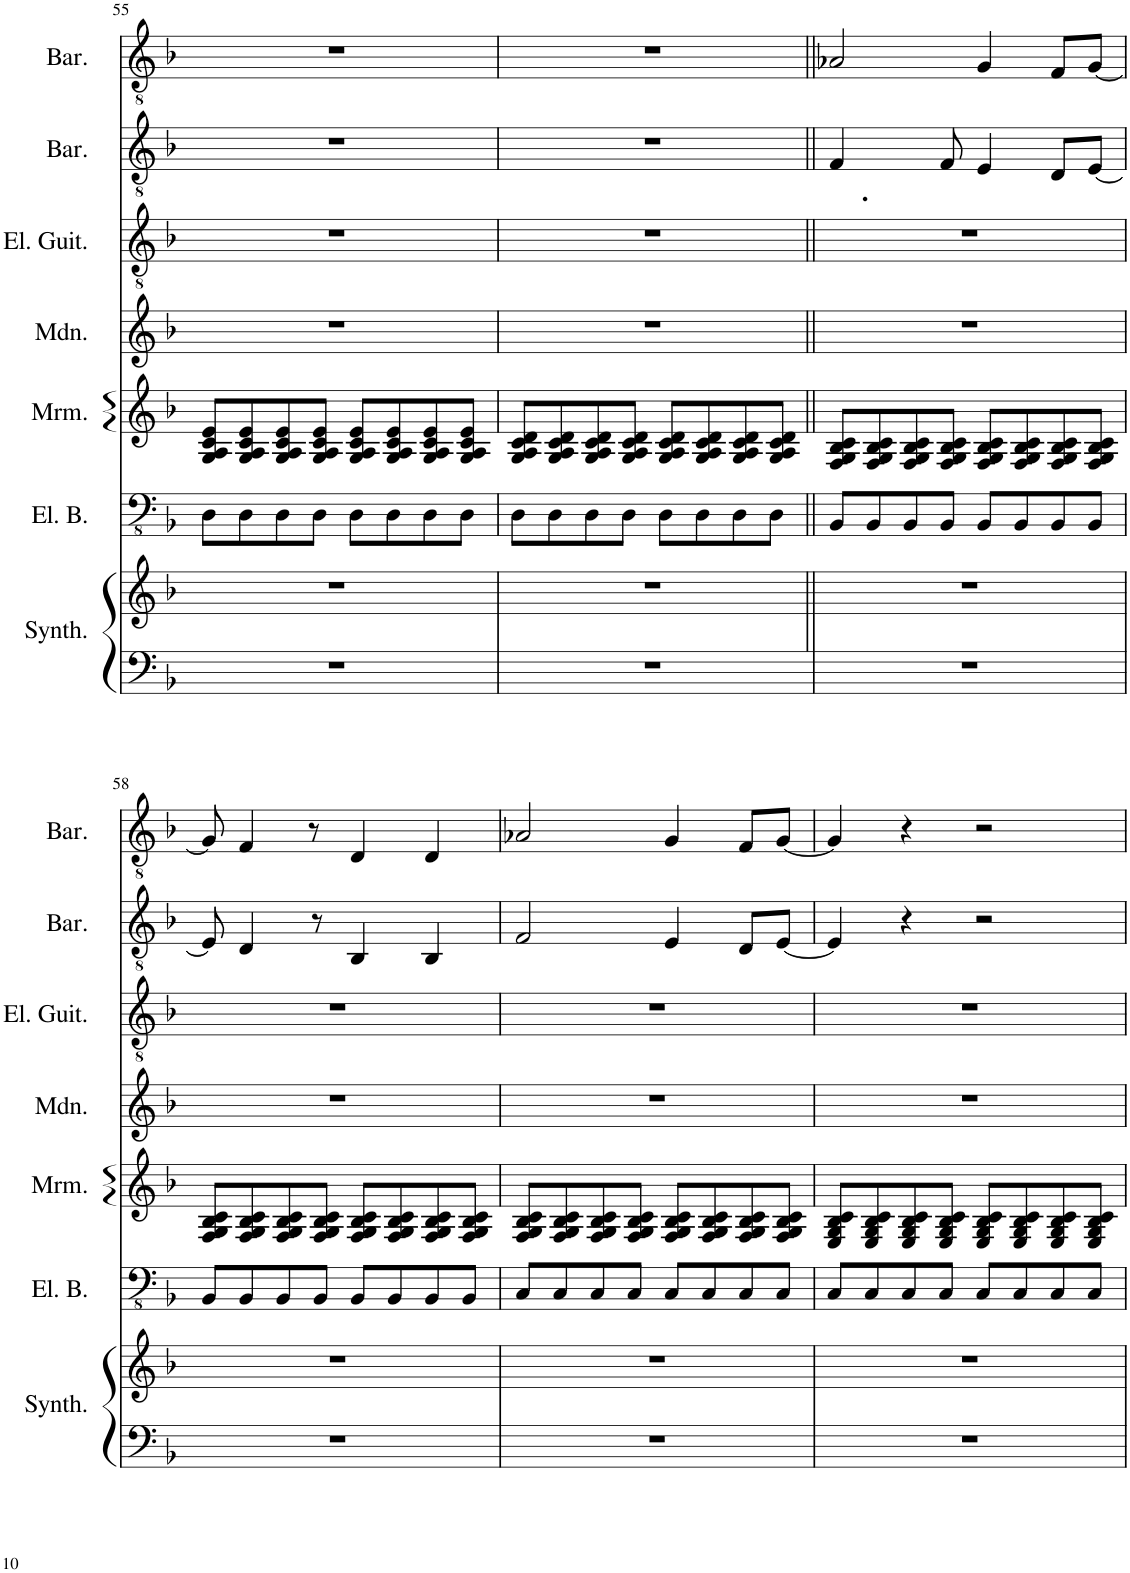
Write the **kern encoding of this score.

**kern	**kern	**kern	**kern	**kern	**kern	**kern	**kern
*part7	*part7	*part6	*part5	*part4	*part3	*part2	*part1
*staff8	*staff7	*staff6	*staff5	*staff4	*staff3	*staff2	*staff1
*I"String Synthesizer	*	*I"Electric Bass	*I"Marimba	*I"Mandolin	*I"Electric Guitar	*I"Baritone	*I"Baritone
*I'Synth.	*	*I'El. B.	*I'Mrm.	*I'Mdn.	*I'El. Guit.	*I'Bar.	*I'Bar.
!!LO:PB:g=z
*clefF4	*clefG2	*clefFv4	*clefG2	*clefG2	*clefGv2	*clefGv2	*clefGv2
*k[b-]	*k[b-]	*k[b-]	*k[b-]	*k[b-]	*k[b-]	*k[b-]	*k[b-]
*M4/4	*M4/4	*M4/4	*M4/4	*M4/4	*M4/4	*M4/4	*M4/4
=55	=55	=55	=55	=55	=55	=55	=55
1r	1r	8DD\L	8G/ 8A/ 8c/ 8e/L	1r	1r	1r	1r
.	.	8DD\	8G/ 8A/ 8c/ 8e/	.	.	.	.
.	.	8DD\	8G/ 8A/ 8c/ 8e/	.	.	.	.
.	.	8DD\J	8G/ 8A/ 8c/ 8e/J	.	.	.	.
.	.	8DD\L	8G/ 8A/ 8c/ 8e/L	.	.	.	.
.	.	8DD\	8G/ 8A/ 8c/ 8e/	.	.	.	.
.	.	8DD\	8G/ 8A/ 8c/ 8e/	.	.	.	.
.	.	8DD\J	8G/ 8A/ 8c/ 8e/J	.	.	.	.
=56	=56	=56	=56	=56	=56	=56	=56
1r	1r	8DD\L	8G/ 8A/ 8c/ 8d/L	1r	1r	1r	1r
.	.	8DD\	8G/ 8A/ 8c/ 8d/	.	.	.	.
.	.	8DD\	8G/ 8A/ 8c/ 8d/	.	.	.	.
.	.	8DD\J	8G/ 8A/ 8c/ 8d/J	.	.	.	.
.	.	8DD\L	8G/ 8A/ 8c/ 8d/L	.	.	.	.
.	.	8DD\	8G/ 8A/ 8c/ 8d/	.	.	.	.
.	.	8DD\	8G/ 8A/ 8c/ 8d/	.	.	.	.
.	.	8DD\J	8G/ 8A/ 8c/ 8d/J	.	.	.	.
=57||	=57||	=57||	=57||	=57||	=57||	=57||	=57||
1r	1r	8BBB-/L	8F/ 8G/ 8B-/ 8c/L	1r	1r	4.F/	2A-X/
.	.	8BBB-/	8F/ 8G/ 8B-/ 8c/	.	.	.	.
.	.	8BBB-/	8F/ 8G/ 8B-/ 8c/	.	.	.	.
.	.	8BBB-/J	8F/ 8G/ 8B-/ 8c/J	.	.	8F/	.
.	.	8BBB-/L	8F/ 8G/ 8B-/ 8c/L	.	.	4E/	4G/
.	.	8BBB-/	8F/ 8G/ 8B-/ 8c/	.	.	.	.
.	.	8BBB-/	8F/ 8G/ 8B-/ 8c/	.	.	8D/L	8F/L
.	.	8BBB-/J	8F/ 8G/ 8B-/ 8c/J	.	.	[8E/J	[8G/J
!!LO:LB:g=z
=58	=58	=58	=58	=58	=58	=58	=58
1r	1r	8BBB-/L	8F/ 8G/ 8B-/ 8c/L	1r	1r	8E/]	8G/]
.	.	8BBB-/	8F/ 8G/ 8B-/ 8c/	.	.	4D/	4F/
.	.	8BBB-/	8F/ 8G/ 8B-/ 8c/	.	.	.	.
.	.	8BBB-/J	8F/ 8G/ 8B-/ 8c/J	.	.	8r	8r
.	.	8BBB-/L	8F/ 8G/ 8B-/ 8c/L	.	.	4BB-/	4D/
.	.	8BBB-/	8F/ 8G/ 8B-/ 8c/	.	.	.	.
.	.	8BBB-/	8F/ 8G/ 8B-/ 8c/	.	.	4BB-/	4D/
.	.	8BBB-/J	8F/ 8G/ 8B-/ 8c/J	.	.	.	.
=59	=59	=59	=59	=59	=59	=59	=59
1r	1r	8CC/L	8F/ 8G/ 8B-/ 8c/L	1r	1r	2F/	2A-X/
.	.	8CC/	8F/ 8G/ 8B-/ 8c/	.	.	.	.
.	.	8CC/	8F/ 8G/ 8B-/ 8c/	.	.	.	.
.	.	8CC/J	8F/ 8G/ 8B-/ 8c/J	.	.	.	.
.	.	8CC/L	8F/ 8G/ 8B-/ 8c/L	.	.	4E/	4G/
.	.	8CC/	8F/ 8G/ 8B-/ 8c/	.	.	.	.
.	.	8CC/	8F/ 8G/ 8B-/ 8c/	.	.	8D/L	8F/L
.	.	8CC/J	8F/ 8G/ 8B-/ 8c/J	.	.	[8E/J	[8G/J
=60	=60	=60	=60	=60	=60	=60	=60
1r	1r	8CC/L	8E/ 8G/ 8B-/ 8c/L	1r	1r	4E/]	4G/]
.	.	8CC/	8E/ 8G/ 8B-/ 8c/	.	.	.	.
.	.	8CC/	8E/ 8G/ 8B-/ 8c/	.	.	4r	4r
.	.	8CC/J	8E/ 8G/ 8B-/ 8c/J	.	.	.	.
.	.	8CC/L	8E/ 8G/ 8B-/ 8c/L	.	.	2r	2r
.	.	8CC/	8E/ 8G/ 8B-/ 8c/	.	.	.	.
.	.	8CC/	8E/ 8G/ 8B-/ 8c/	.	.	.	.
.	.	8CC/J	8E/ 8G/ 8B-/ 8c/J	.	.	.	.
=	=	=	=	=	=	=	=
*-	*-	*-	*-	*-	*-	*-	*-
